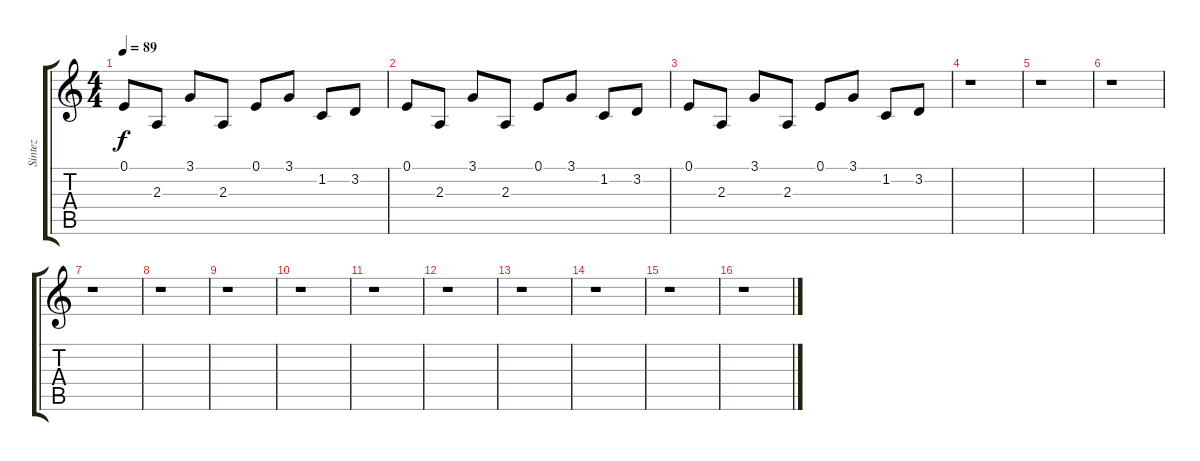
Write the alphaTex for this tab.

\track ("Sintez" "Sintez") {instrument lead2sawtooth}
\staff {score tabs}
\tuning (E4 B3 G3 D3 A2 E2) {hide}
\ts (4 4)
\tempo 89
\clef g2
\ks c
0.1.8{dy f} 2.3.8 3.1.8 2.3.8 0.1.8 3.1.8 1.2.8 3.2.8 |
0.1.8 2.3.8 3.1.8 2.3.8 0.1.8 3.1.8 1.2.8 3.2.8 |
0.1.8 2.3.8 3.1.8 2.3.8 0.1.8 3.1.8 1.2.8 3.2.8 |
r.1 |
r.1 |
r.1 |
r.1 |
r.1 |
r.1 |
r.1 |
r.1 |
r.1 |
r.1 |
r.1 |
r.1 |
r.1
